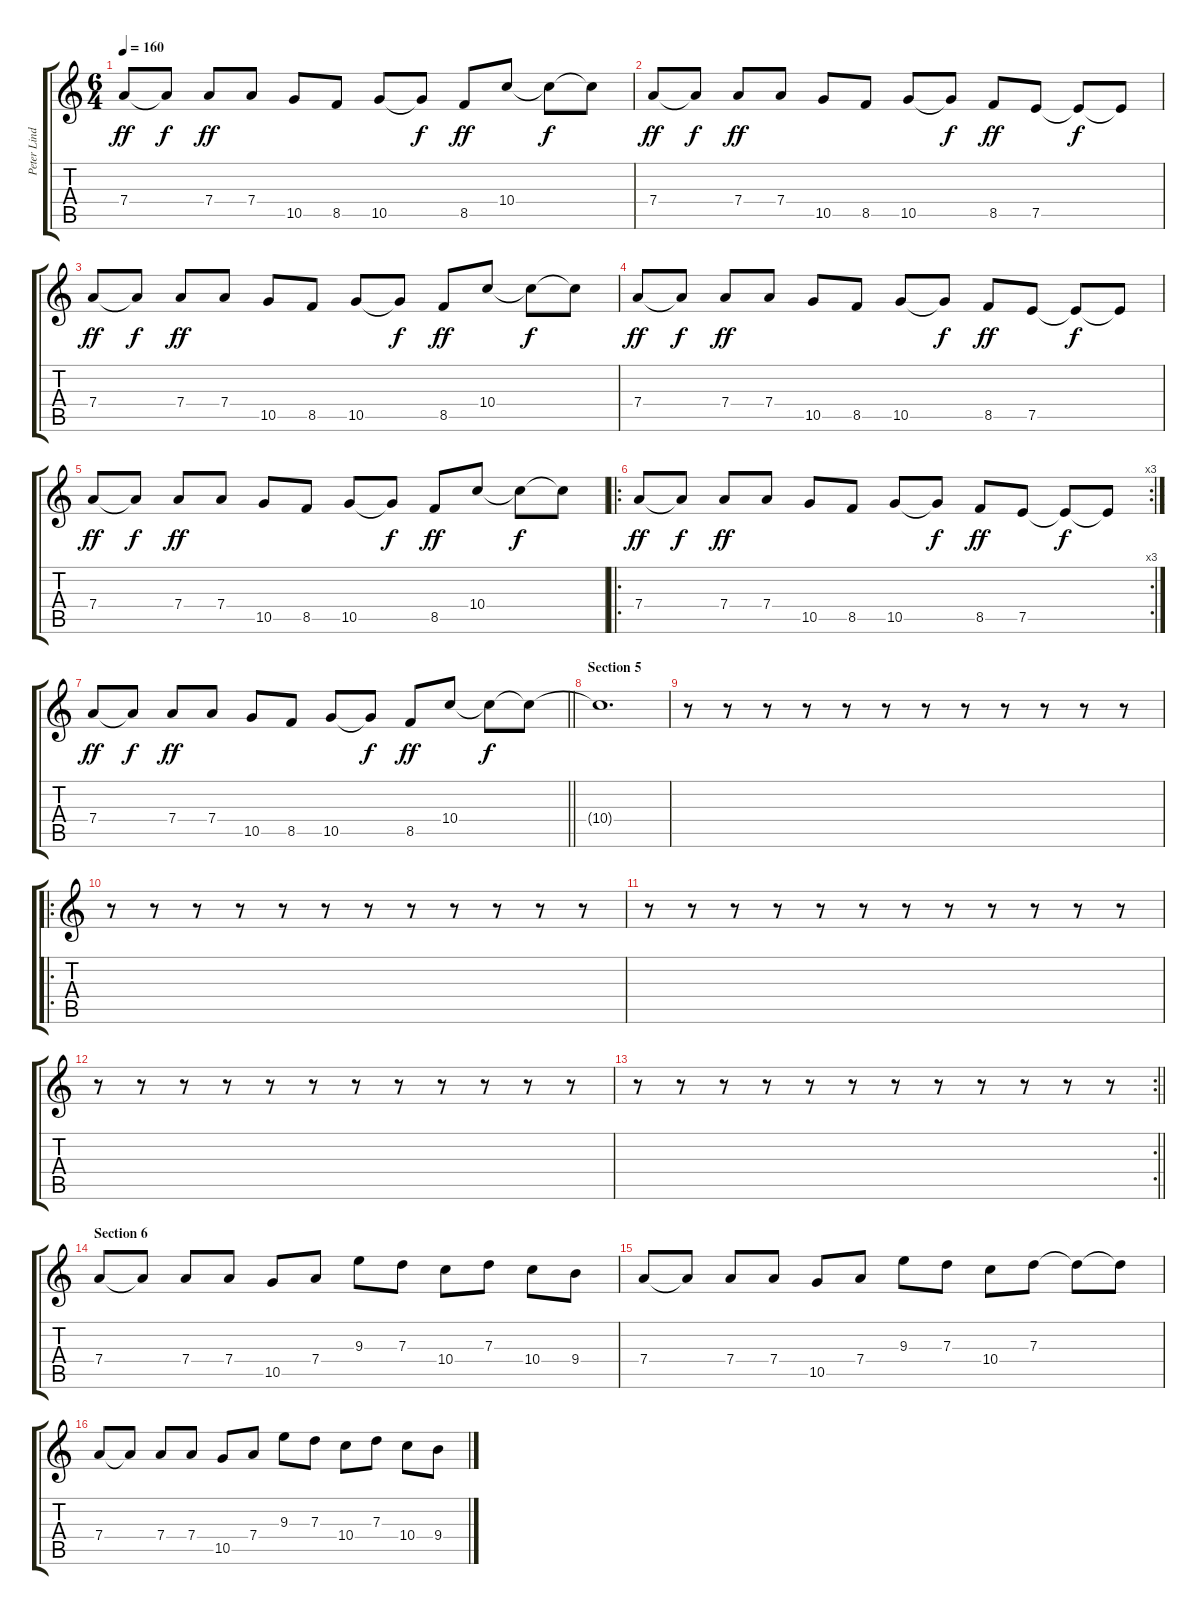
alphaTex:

\track ("Peter Lindgren" "Peter Lind") {instrument distortionguitar}
\staff {score tabs}
\tuning (E4 B3 G3 D3 A2 E2) {hide}
\ts (6 4)
\tempo 160
\clef g2
\ks c
7.4.8{dy ff} 7.4{t}.8{dy f} 7.4.8{dy ff} 7.4.8 10.5.8 8.5.8 10.5.8 10.5{t}.8{dy f} 8.5.8{dy ff} 10.4.8 10.4{t}.8{dy f} 10.4{t}.8 |
7.4.8{dy ff} 7.4{t}.8{dy f} 7.4.8{dy ff} 7.4.8 10.5.8 8.5.8 10.5.8 10.5{t}.8{dy f} 8.5.8{dy ff} 7.5.8 7.5{t}.8{dy f} 7.5{t}.8 |
7.4.8{dy ff} 7.4{t}.8{dy f} 7.4.8{dy ff} 7.4.8 10.5.8 8.5.8 10.5.8 10.5{t}.8{dy f} 8.5.8{dy ff} 10.4.8 10.4{t}.8{dy f} 10.4{t}.8 |
7.4.8{dy ff} 7.4{t}.8{dy f} 7.4.8{dy ff} 7.4.8 10.5.8 8.5.8 10.5.8 10.5{t}.8{dy f} 8.5.8{dy ff} 7.5.8 7.5{t}.8{dy f} 7.5{t}.8 |
7.4.8{dy ff} 7.4{t}.8{dy f} 7.4.8{dy ff} 7.4.8 10.5.8 8.5.8 10.5.8 10.5{t}.8{dy f} 8.5.8{dy ff} 10.4.8 10.4{t}.8{dy f} 10.4{t}.8 |
\ro
\rc 3
7.4.8{dy ff} 7.4{t}.8{dy f} 7.4.8{dy ff} 7.4.8 10.5.8 8.5.8 10.5.8 10.5{t}.8{dy f} 8.5.8{dy ff} 7.5.8 7.5{t}.8{dy f} 7.5{t}.8 |
\barLineRight lightlight
7.4.8{dy ff} 7.4{t}.8{dy f} 7.4.8{dy ff} 7.4.8 10.5.8 8.5.8 10.5.8 10.5{t}.8{dy f} 8.5.8{dy ff} 10.4.8 10.4{t}.8{dy f} 10.4{t}.8 |
\section ("" "Section 5")
10.4{t}.1{d volume 3} |
r.8{volume 13} r.8 r.8 r.8 r.8 r.8 r.8 r.8 r.8 r.8 r.8 r.8 |
\ro
r.8 r.8 r.8 r.8 r.8 r.8 r.8 r.8 r.8 r.8 r.8 r.8 |
r.8 r.8 r.8 r.8 r.8 r.8 r.8 r.8 r.8 r.8 r.8 r.8 |
r.8 r.8 r.8 r.8 r.8 r.8 r.8 r.8 r.8 r.8 r.8 r.8 |
\rc 2
\barLineRight lightlight
r.8 r.8 r.8 r.8 r.8 r.8 r.8 r.8 r.8 r.8 r.8 r.8 |
\section ("" "Section 6")
7.4.8{volume 16} 7.4{t}.8 7.4.8 7.4.8 10.5.8 7.4.8 9.3.8 7.3.8 10.4.8 7.3.8 10.4.8 9.4.8 |
7.4.8 7.4{t}.8 7.4.8 7.4.8 10.5.8 7.4.8 9.3.8 7.3.8 10.4.8 7.3.8 7.3{t}.8 7.3{t}.8 |
7.4.8 7.4{t}.8 7.4.8 7.4.8 10.5.8 7.4.8 9.3.8 7.3.8 10.4.8 7.3.8 10.4.8 9.4.8
